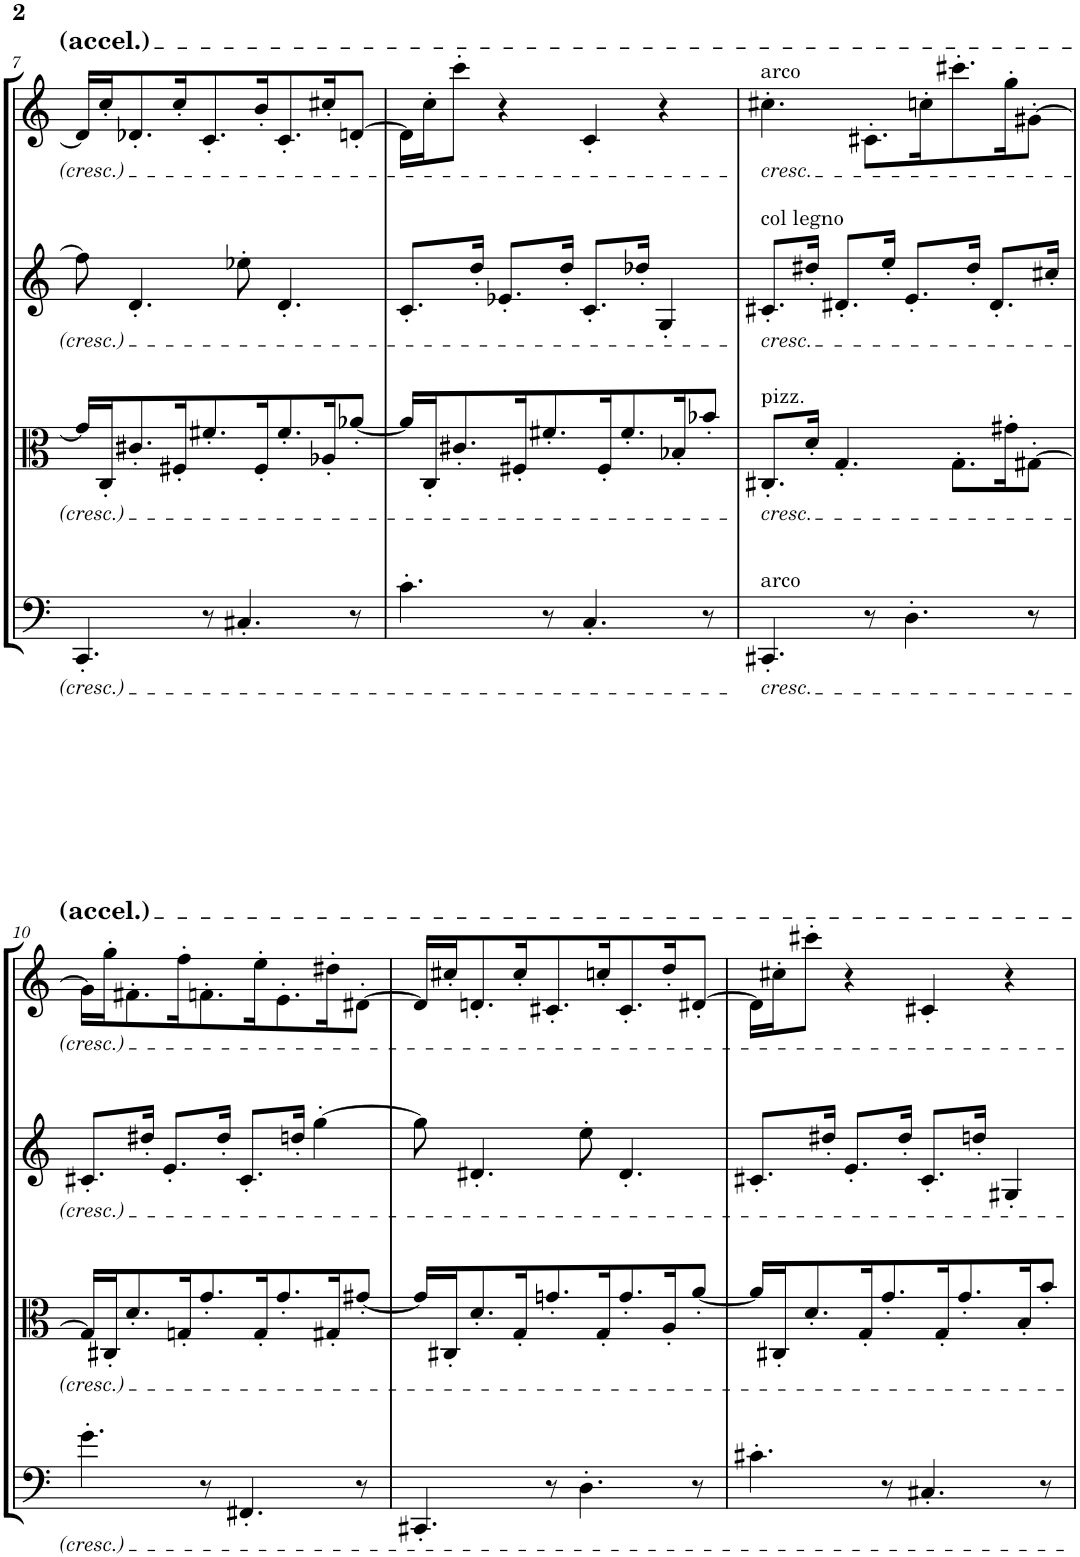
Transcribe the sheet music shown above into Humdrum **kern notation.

**kern	**kern	**kern	**kern
*part4	*part3	*part2	*part1
*staff4	*staff3	*staff2	*staff1
*I"Violoncello	*I"Viola	*I"Violin II	*I"Violin I
*I'Vc	*I'Vla	*I'Vln	*I'Vln
!!LO:PB:g=z
*clefF4	*clefC3	*clefG2	*clefG2
*k[]	*k[]	*k[]	*k[]
*M4/4	*M4/4	*M4/4	*M4/4
=7	=7	=7	=7
4.CC'/	16g/LL]	8ff#\]	16d/LL]
.	16C'/J	.	16cc'/J
.	8.c#X'/	4.d'/	8.d-X'/
.	16F#X'/K	.	16cc'/K
8r	8.f#X'/	.	8.c'/
4.C#X'/	.	8ee-X'\	.
.	16F#'/K	.	16b'/K
.	8.f#'/	4.d'/	8.c'/
.	16A-X'/K	.	16cc#X'/K
8r	[8a-X'/J	.	[8dn'/J
=8	=8	=8	=8
4.c'\	16a-/LL]	8.c'/L	16d\LL]
.	16C'/J	.	16cc'\J
.	8.c#X'/	.	8ccc'\J
.	.	16dd'/Jk	.
.	.	8.e-X'/L	4r
.	16F#X'/K	.	.
8r	8.f#X'/	.	.
.	.	16dd'/Jk	.
4.C'/	.	8.c'/L	4c'/
.	16F#'/K	.	.
.	8.f#'/	.	.
.	.	16dd-X'/Jk	.
.	.	4G'/	4r
.	16B-X'/K	.	.
8r	8b-X'/J	.	.
=9	=9	=9	=9
!	!	!	!LO:TX:a:t=arco
!	!	!	!LO:TX:b:i:t=cresc.
!	!	!LO:TX:a:t=col legno	!
!	!	!LO:TX:b:i:t=cresc.	!
!	!LO:TX:a:t=pizz.	!	!
!	!LO:TX:b:i:t=cresc.	!	!
!LO:TX:a:t=arco	!	!	!
!LO:TX:b:i:t=cresc.	!	!	!
4.CC#X'/	8.C#X'/L	8.c#X'/L	4.cc#X'\
.	16d'/Jk	16dd#X'/Jk	.
.	4.G'/	8.d#X'/L	.
8r	.	.	8.c#X'\L
.	.	16ee'/Jk	.
4.D'\	.	8.e'/L	.
.	.	.	16ccn'\K
.	8.G'\L	.	8.ccc#X'\
.	.	16dd#'/Jk	.
.	.	8.d#'/L	.
.	16g#X'\K	.	16gg'\K
8r	[8G#X'\J	.	[8g#X'\J
.	.	16cc#X'/Jk	.
!!LO:LB:g=z
=10	=10	=10	=10
4.g'\	16G#/LL]	8.c#X'/L	16g#\LL]
.	16C#X'/J	.	16gg'\J
.	8.d'/	.	8.f#X'\
.	.	16dd#X'/Jk	.
.	.	8.e'/L	.
.	16Gn'/K	.	16ff'\K
8r	8.g'/	.	8.fn'\
.	.	16dd#'/Jk	.
4.FF#X'/	.	8.c#'/L	.
.	16G'/K	.	16ee'\K
.	8.g'/	.	8.e'\
.	.	16ddn'/Jk	.
.	.	[4gg'\	.
.	16G#X'/K	.	16dd#X'\K
8r	[8g#X'/J	.	[8d#X'\J
=11	=11	=11	=11
4.CC#X'/	16g#/LL]	8gg\]	16d#/LL]
.	16C#X'/J	.	16cc#X'/J
.	8.d'/	4.d#X'/	8.dn'/
.	16G'/K	.	16cc#'/K
8r	8.gn'/	.	8.c#X'/
4.D'\	.	8ee'\	.
.	16G'/K	.	16ccn'/K
.	8.g'/	4.d#'/	8.c#'/
.	16A'/K	.	16dd'/K
8r	[8a'/J	.	[8d#X'/J
=12	=12	=12	=12
4.c#X'\	16a/LL]	8.c#X'/L	16d#\LL]
.	16C#X'/J	.	16cc#X'\J
.	8.d'/	.	8ccc#X'\J
.	.	16dd#X'/Jk	.
.	.	8.e'/L	4r
.	16G'/K	.	.
8r	8.g'/	.	.
.	.	16dd#'/Jk	.
4.C#X'/	.	8.c#'/L	4c#X'/
.	16G'/K	.	.
.	8.g'/	.	.
.	.	16ddn'/Jk	.
.	.	4G#X'/	4r
.	16B'/K	.	.
8r	8b'/J	.	.
=	=	=	=
*-	*-	*-	*-
